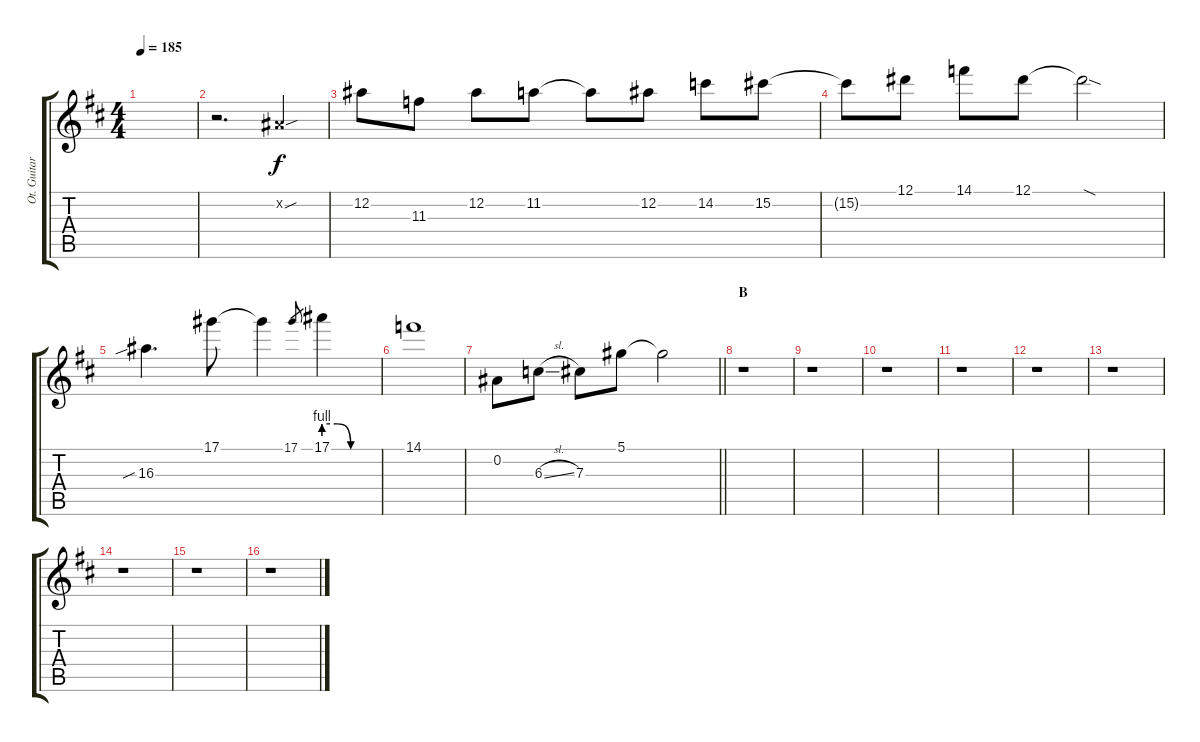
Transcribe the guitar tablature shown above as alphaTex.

\track ("Ot. Guitar 1" "Ot. Guitar") {instrument overdrivenguitar}
\staff {score tabs}
\tuning (Eb4 Bb3 Gb3 Db3 Ab2 Eb2) {hide}
\ts (4 4)
\tempo 185
\clef g2
\ks d
|
r.2{d instrument overdrivenguitar} 0.2{sou x}.4 |
12.2.8 11.3.8 12.2.8 11.2.8 11.2{t}.8 12.2.8 14.2.8 15.2.8 |
15.2{t}.8 12.1.8 14.1.8 12.1.8 12.1{sod t}.2 |
16.3{sib}.4{d} 17.1.8 17.1{t}.4 17.1.8{gr} 17.1{be (custom 0 4 15 4 30 0 60 0)}.4 |
14.1.1 |
\barLineRight lightlight
0.2.8{instrument electricguitarclean} 6.3{sl}.8 7.3.8 5.1.8 5.1{t}.2 |
\section ("" "B")
r.1 |
r.1 |
r.1 |
r.1 |
r.1 |
r.1 |
r.1 |
r.1 |
r.1
